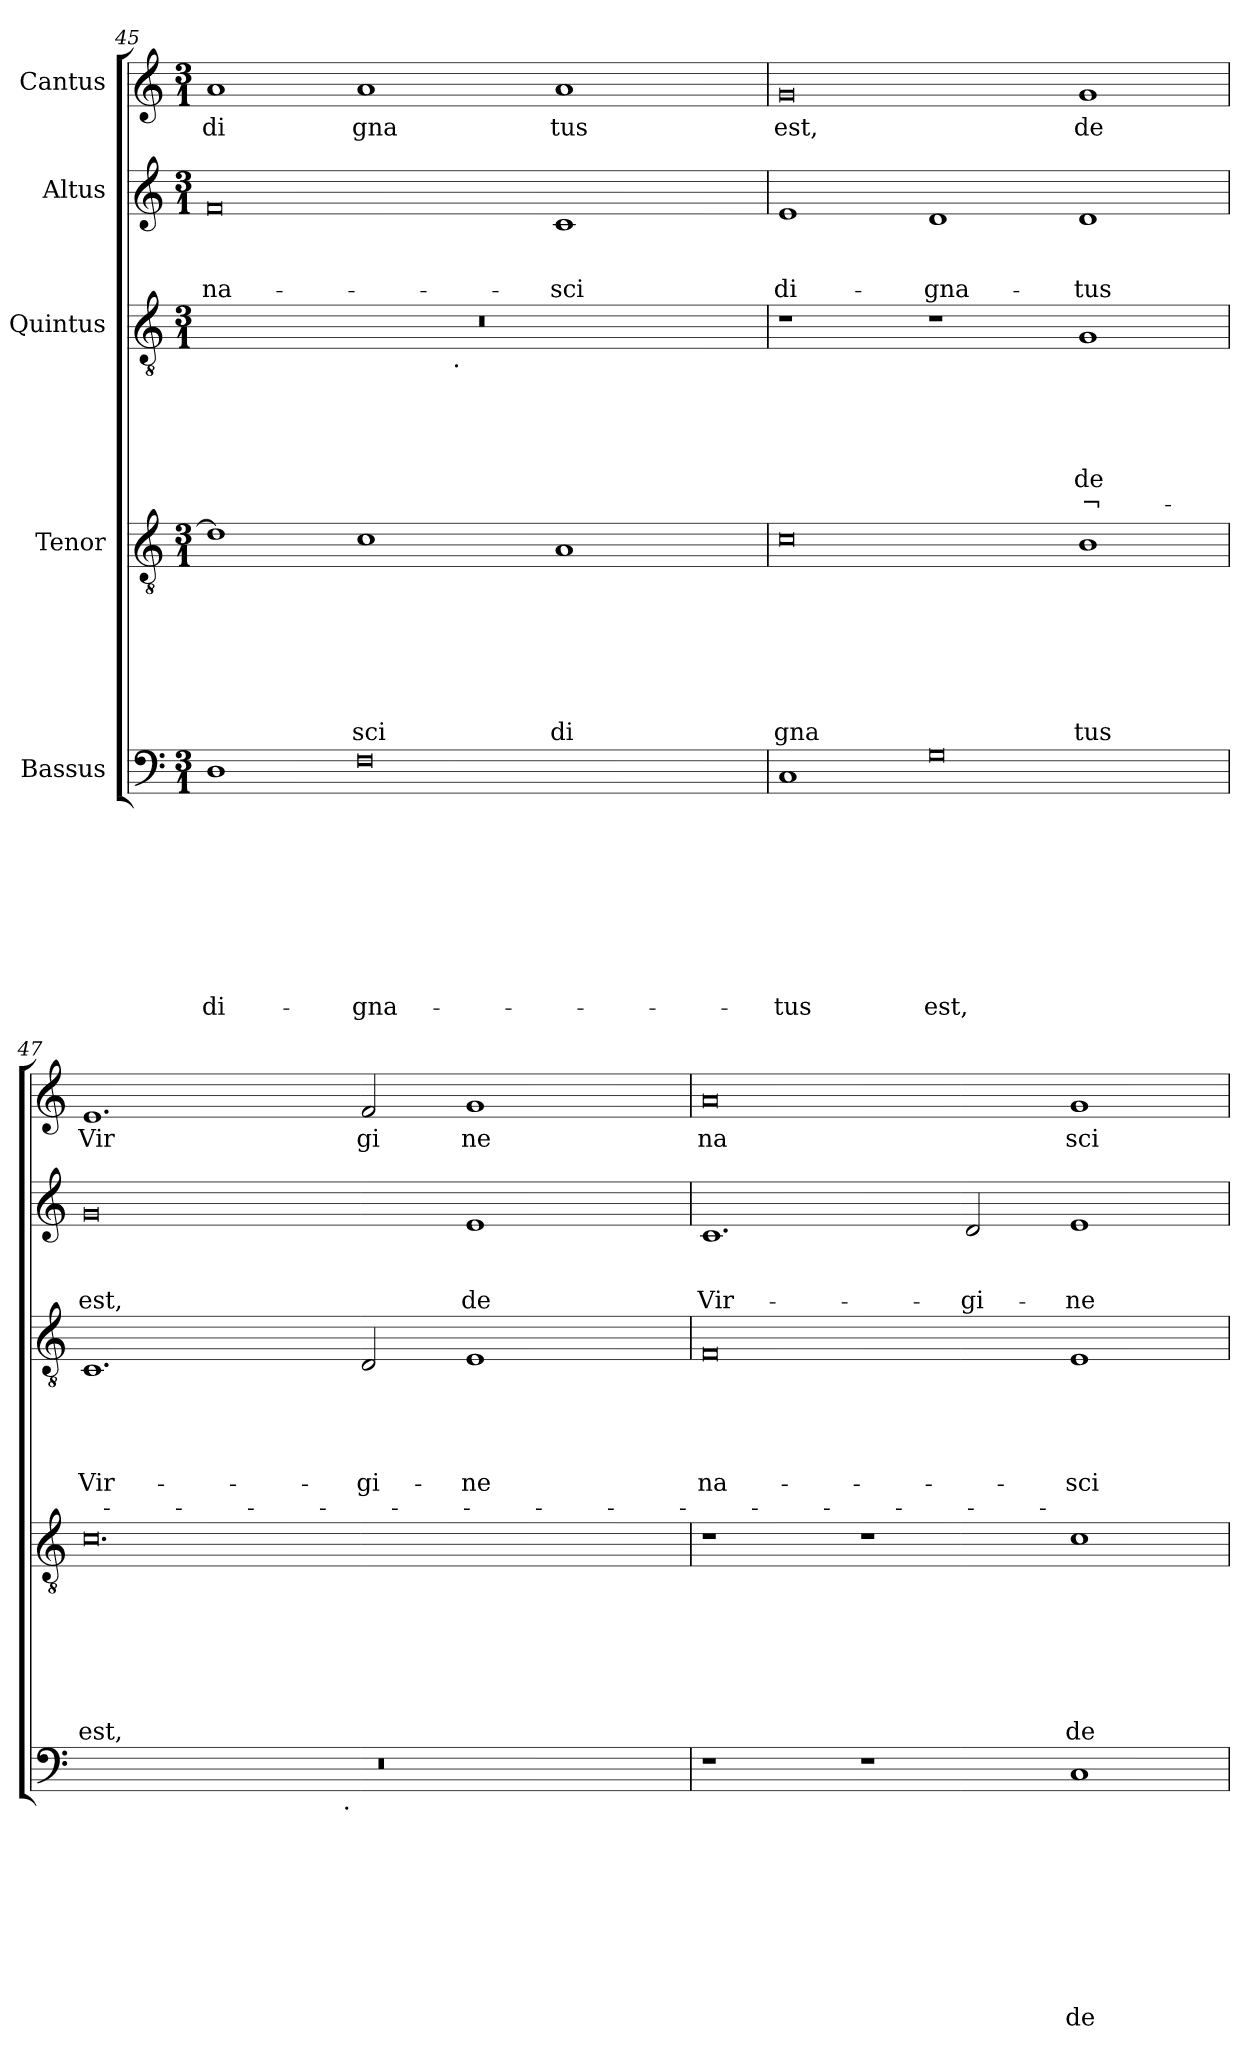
**kern	**text	**text	**text	**text	**text	**text	**text	**text	**text	**kern	**text	**text	**text	**text	**text	**text	**text	**kern	**text	**text	**text	**text	**text	**text	**kern	**text	**text	**text	**kern	**text
*part5	*part5	*part5	*part5	*part5	*part5	*part5	*part5	*part5	*part5	*part4	*part4	*part4	*part4	*part4	*part4	*part4	*part4	*part3	*part3	*part3	*part3	*part3	*part3	*part3	*part2	*part2	*part2	*part2	*part1	*part1
*staff5	*staff5	*staff5	*staff5	*staff5	*staff5	*staff5	*staff5	*staff5	*staff5	*staff4	*staff4	*staff4	*staff4	*staff4	*staff4	*staff4	*staff4	*staff3	*staff3	*staff3	*staff3	*staff3	*staff3	*staff3	*staff2	*staff2	*staff2	*staff2	*staff1	*staff1
*I"Bassus	*	*	*	*	*	*	*	*	*	*I"Tenor	*	*	*	*	*	*	*	*I"Quintus	*	*	*	*	*	*	*I"Altus	*	*	*	*I"Cantus	*
!!LO:PB:g=z
*clefF4	*	*	*	*	*	*	*	*	*	*clefGv2	*	*	*	*	*	*	*	*clefGv2	*	*	*	*	*	*	*clefG2	*	*	*	*clefG2	*
*k[]	*	*	*	*	*	*	*	*	*	*k[]	*	*	*	*	*	*	*	*k[]	*	*	*	*	*	*	*k[]	*	*	*	*k[]	*
*C:	*	*	*	*	*	*	*	*	*	*C:	*	*	*	*	*	*	*	*C:	*	*	*	*	*	*	*C:	*	*	*	*C:	*
*M3/1	*	*	*	*	*	*	*	*	*	*M3/1	*	*	*	*	*	*	*	*M3/1	*	*	*	*	*	*	*M3/1	*	*	*	*M3/1	*
=45	=45	=45	=45	=45	=45	=45	=45	=45	=45	=45	=45	=45	=45	=45	=45	=45	=45	=45	=45	=45	=45	=45	=45	=45	=45	=45	=45	=45	=45	=45
!	!	!	!	!	!	!	!	!	!LO:LY:b	!	!	!	!	!	!	!	!	!	!	!	!	!	!	!	!	!	!	!LO:LY:b	!	!LO:LY:b
*	*	*	*	*	*	*	*	*	*	*	*	*	*	*	*	*	*	*^	*	*	*	*	*	*	*	*	*	*	*	*
1D	.	.	.	.	.	.	.	.	di-	1d]	.	.	.	.	.	.	.	0.r	1ryy	.	.	.	.	.	.	0f	.	.	na-	1a	di
!	!	!	!	!	!	!	!	!	!LO:LY:b	!	!	!	!	!	!	!	!LO:LY:b	!	!	!	!	!	!	!	!	!	!	!	!	!	!LO:LY:b
0F	.	.	.	.	.	.	.	.	-gna-	1c	.	.	.	.	.	.	sci	.	4...ryy	.	.	.	.	.	.	.	.	.	.	1a	gna
!	!	!	!	!	!	!	!	!	!	!	!	!	!	!	!	!	!	!	!LO:TX:b:t=.	!	!	!	!	!	!	!	!	!	!	!	!
.	.	.	.	.	.	.	.	.	.	.	.	.	.	.	.	.	.	.	1ryy	.	.	.	.	.	.	.	.	.	.	.	.
!	!	!	!	!	!	!	!	!	!	!	!	!	!	!	!	!	!LO:LY:b	!	!	!	!	!	!	!	!	!	!	!	!LO:LY:b	!	!LO:LY:b
.	.	.	.	.	.	.	.	.	.	1A	.	.	.	.	.	.	di	.	.	.	.	.	.	.	.	1c	.	.	-sci	1a	tus
.	.	.	.	.	.	.	.	.	.	.	.	.	.	.	.	.	.	.	2ryy	.	.	.	.	.	.	.	.	.	.	.	.
.	.	.	.	.	.	.	.	.	.	.	.	.	.	.	.	.	.	.	32ryy	.	.	.	.	.	.	.	.	.	.	.	.
=46	=46	=46	=46	=46	=46	=46	=46	=46	=46	=46	=46	=46	=46	=46	=46	=46	=46	=46	=46	=46	=46	=46	=46	=46	=46	=46	=46	=46	=46	=46	=46
!	!	!	!	!	!	!	!	!	!LO:LY:b	!	!	!	!	!	!	!	!LO:LY:b	!	!	!	!	!	!	!	!	!	!	!	!LO:LY:b	!	!LO:LY:b
*	*	*	*	*	*	*	*	*	*	*	*	*	*	*	*	*	*	*v	*v	*	*	*	*	*	*	*	*	*	*	*	*
1C	.	.	.	.	.	.	.	.	-tus	0c	.	.	.	.	.	.	gna	1r	.	.	.	.	.	.	1e	.	.	di-	0g	est,
!	!	!	!	!	!	!	!	!	!LO:LY:b	!	!	!	!	!	!	!	!	!	!	!	!	!	!	!	!	!	!	!LO:LY:b	!	!
0G	.	.	.	.	.	.	.	.	est,	.	.	.	.	.	.	.	.	1r	.	.	.	.	.	.	1d	.	.	-gna-	.	.
!	!	!	!	!	!	!	!	!	!	!	!	!	!	!	!	!	!LO:LY:b	!	!	!	!	!	!LO:LY:b	!LO:LY:b	!	!	!	!LO:LY:b	!	!LO:LY:b
.	.	.	.	.	.	.	.	.	.	1B	.	.	.	.	.	.	tus	1G	.	.	.	.	de	-¬-	1d	.	.	-tus	1g	de
=47	=47	=47	=47	=47	=47	=47	=47	=47	=47	=47	=47	=47	=47	=47	=47	=47	=47	=47	=47	=47	=47	=47	=47	=47	=47	=47	=47	=47	=47	=47
!	!	!	!	!	!	!	!	!	!	!	!	!	!	!	!	!	!LO:LY:b	!	!	!	!	!	!LO:LY:b	!	!	!	!	!LO:LY:b	!	!LO:LY:b
*^	*	*	*	*	*	*	*	*	*	*	*	*	*	*	*	*	*	*	*	*	*	*	*	*	*	*	*	*	*	*
0.r	1ryy	.	.	.	.	.	.	.	.	.	0.c	.	.	.	.	.	.	est,	1.C	.	.	.	.	Vir-	.	0g	.	.	est,	1.e	Vir
.	4...ryy	.	.	.	.	.	.	.	.	.	.	.	.	.	.	.	.	.	.	.	.	.	.	.	.	.	.	.	.	.	.
!	!LO:TX:b:t=.	!	!	!	!	!	!	!	!	!	!	!	!	!	!	!	!	!	!	!	!	!	!	!	!	!	!	!	!	!	!
.	1ryy	.	.	.	.	.	.	.	.	.	.	.	.	.	.	.	.	.	.	.	.	.	.	.	.	.	.	.	.	.	.
!	!	!	!	!	!	!	!	!	!	!	!	!	!	!	!	!	!	!	!	!	!	!	!	!LO:LY:b	!	!	!	!	!	!	!LO:LY:b
.	.	.	.	.	.	.	.	.	.	.	.	.	.	.	.	.	.	.	2D/	.	.	.	.	-gi-	.	.	.	.	.	2f/	gi
!	!	!	!	!	!	!	!	!	!	!	!	!	!	!	!	!	!	!	!	!	!	!	!	!LO:LY:b	!	!	!	!	!LO:LY:b	!	!LO:LY:b
.	.	.	.	.	.	.	.	.	.	.	.	.	.	.	.	.	.	.	1E	.	.	.	.	-ne	.	1e	.	.	de	1g	ne
.	2ryy	.	.	.	.	.	.	.	.	.	.	.	.	.	.	.	.	.	.	.	.	.	.	.	.	.	.	.	.	.	.
.	32ryy	.	.	.	.	.	.	.	.	.	.	.	.	.	.	.	.	.	.	.	.	.	.	.	.	.	.	.	.	.	.
=48	=48	=48	=48	=48	=48	=48	=48	=48	=48	=48	=48	=48	=48	=48	=48	=48	=48	=48	=48	=48	=48	=48	=48	=48	=48	=48	=48	=48	=48	=48	=48
!	!	!	!	!	!	!	!	!	!	!	!	!	!	!	!	!	!	!	!	!	!	!	!	!LO:LY:b	!	!	!	!	!LO:LY:b	!	!LO:LY:b
*v	*v	*	*	*	*	*	*	*	*	*	*	*	*	*	*	*	*	*	*	*	*	*	*	*	*	*	*	*	*	*	*
1r	.	.	.	.	.	.	.	.	.	1r	.	.	.	.	.	.	.	0F	.	.	.	.	na-	.	1.c	.	.	Vir-	0a	na
1r	.	.	.	.	.	.	.	.	.	1r	.	.	.	.	.	.	.	.	.	.	.	.	.	.	.	.	.	.	.	.
!	!	!	!	!	!	!	!	!	!	!	!	!	!	!	!	!	!	!	!	!	!	!	!	!	!	!	!	!LO:LY:b	!	!
.	.	.	.	.	.	.	.	.	.	.	.	.	.	.	.	.	.	.	.	.	.	.	.	.	2d/	.	.	-gi-	.	.
!	!	!	!	!	!	!	!	!	!LO:LY:b	!	!	!	!	!	!	!	!LO:LY:b	!	!	!	!	!	!LO:LY:b	!	!	!	!	!LO:LY:b	!	!LO:LY:b
1C	.	.	.	.	.	.	.	.	de	1c	.	.	.	.	.	.	de	1E	.	.	.	.	-sci	.	1e	.	.	-ne	1g	sci
=	=	=	=	=	=	=	=	=	=	=	=	=	=	=	=	=	=	=	=	=	=	=	=	=	=	=	=	=	=	=
*-	*-	*-	*-	*-	*-	*-	*-	*-	*-	*-	*-	*-	*-	*-	*-	*-	*-	*-	*-	*-	*-	*-	*-	*-	*-	*-	*-	*-	*-	*-
